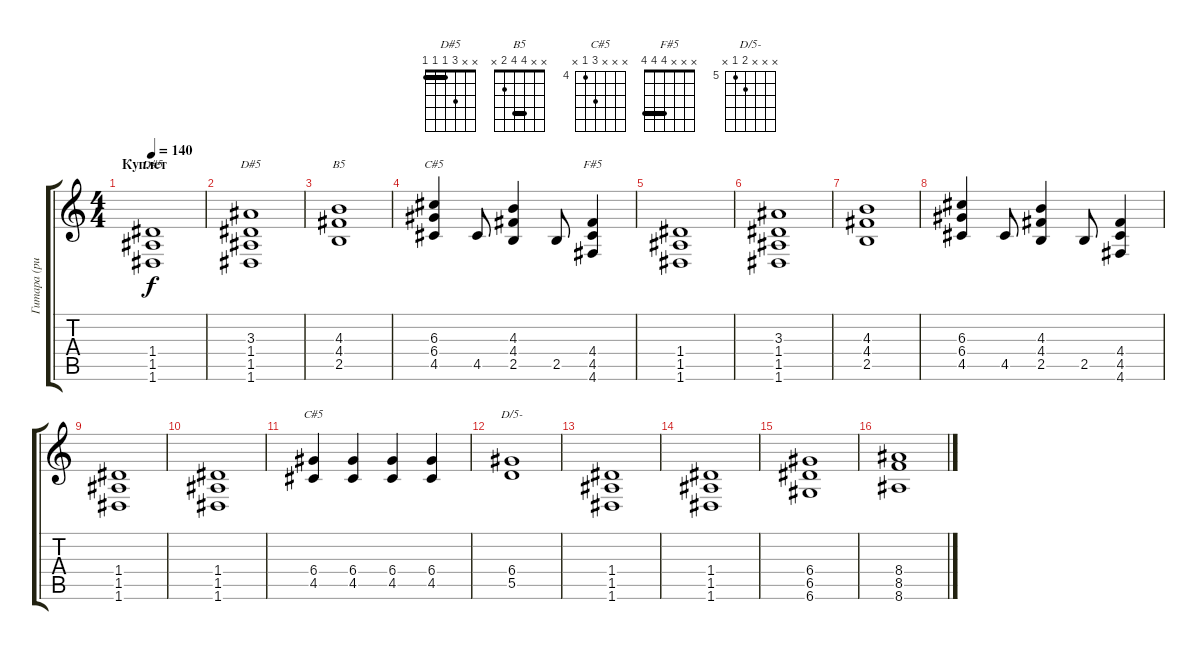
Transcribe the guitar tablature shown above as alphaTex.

\track ("Гитара (ритм)" "Гитара (ри") {instrument overdrivenguitar}
\staff {score tabs}
\tuning (E4 B3 G3 D3 A2 D2) {hide}
\chord ("D#5" x x x 1 1 1) {barre 1}
\chord ("D#5" x x 3 1 1 1) {barre 1}
\chord ("B5" x x 4 4 2 x) {barre 4}
\chord ("C#5" x x 6 6 4 x) {firstfret 4 barre 6}
\chord ("F#5" x x x 4 4 4) {barre 4}
\chord ("C#5" x x x 6 4 x) {firstfret 4}
\chord ("D/5-" x x x 6 5 x) {firstfret 5}
\ts (4 4)
\section ("" "Куплет")
\tempo 140
\clef g2
\ks c
(1.4 1.5 1.6).1{ch "D#5" dy f} |
(3.3 1.4 1.5 1.6).1{ch "D#5"} |
(4.3 4.4 2.5).1{ch "B5"} |
(6.3 6.4 4.5).4{ch "C#5"} 4.5.8 (4.3 4.4 2.5).4 2.5.8 (4.4 4.5 4.6).4{ch "F#5"} |
(1.4 1.5 1.6).1 |
(3.3 1.4 1.5 1.6).1 |
(4.3 4.4 2.5).1 |
(6.3 6.4 4.5).4 4.5.8 (4.3 4.4 2.5).4 2.5.8 (4.4 4.5 4.6).4 |
(1.4 1.5 1.6).1 |
(1.4 1.5 1.6).1 |
(6.4 4.5).4{ch "C#5"} (6.4 4.5).4 (6.4 4.5).4 (6.4 4.5).4 |
(6.4 5.5).1{ch "D/5-"} |
(1.4 1.5 1.6).1 |
(1.4 1.5 1.6).1 |
(6.4 6.5 6.6).1 |
(8.4 8.5 8.6).1
